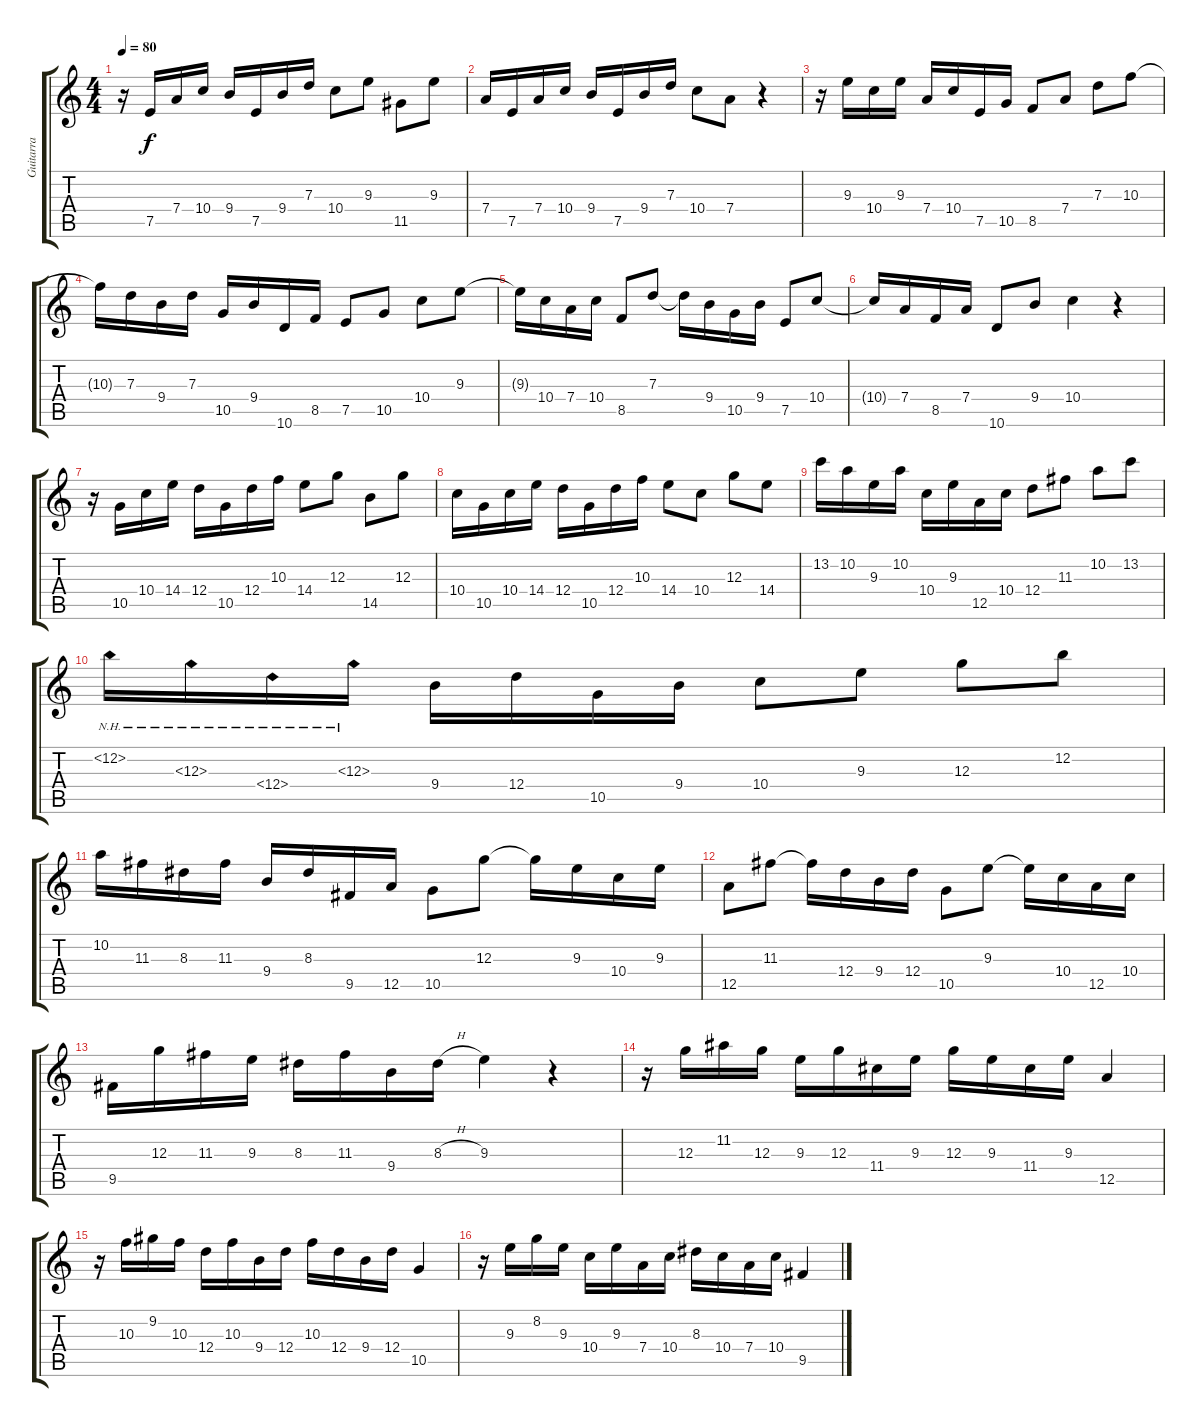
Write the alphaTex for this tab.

\track ("Guitarra" "Guitarra") {instrument overdrivenguitar}
\staff {score tabs}
\tuning (E4 B3 G3 D3 A2 E2) {hide}
\ts (4 4)
\tempo 80
\clef g2
\ks c
r.16{dy f instrument overdrivenguitar} 7.5.16 7.4.16 10.4.16 9.4.16 7.5.16 9.4.16 7.3.16 10.4.8 9.3.8 11.5.8 9.3.8 |
7.4.16 7.5.16 7.4.16 10.4.16 9.4.16 7.5.16 9.4.16 7.3.16 10.4.8 7.4.8 r.4 |
r.16 9.3.16 10.4.16 9.3.16 7.4.16 10.4.16 7.5.16 10.5.16 8.5.8 7.4.8 7.3.8 10.3.8 |
10.3{t}.16 7.3.16 9.4.16 7.3.16 10.5.16 9.4.16 10.6.16 8.5.16 7.5.8 10.5.8 10.4.8 9.3.8 |
9.3{t}.16 10.4.16 7.4.16 10.4.16 8.5.8 7.3.8 7.3{t}.16 9.4.16 10.5.16 9.4.16 7.5.8 10.4.8 |
10.4{t}.16 7.4.16 8.5.16 7.4.16 10.6.8 9.4.8 10.4.4 r.4 |
r.16 10.5.16 10.4.16 14.4.16 12.4.16 10.5.16 12.4.16 10.3.16 14.4.8 12.3.8 14.5.8 12.3.8 |
10.4.16 10.5.16 10.4.16 14.4.16 12.4.16 10.5.16 12.4.16 10.3.16 14.4.8 10.4.8 12.3.8 14.4.8 |
13.2.16 10.2.16 9.3.16 10.2.16 10.4.16 9.3.16 12.5.16 10.4.16 12.4.8 11.3.8 10.2.8 13.2.8 |
12.2{nh}.16 12.3{nh}.16 12.4{nh}.16 12.3{nh}.16 9.4.16 12.4.16 10.5.16 9.4.16 10.4.8 9.3.8 12.3.8 12.2.8 |
10.2.16 11.3.16 8.3.16 11.3.16 9.4.16 8.3.16 9.5.16 12.5.16 10.5.8 12.3.8 12.3{t}.16 9.3.16 10.4.16 9.3.16 |
12.5.8 11.3.8 11.3{t}.16 12.4.16 9.4.16 12.4.16 10.5.8 9.3.8 9.3{t}.16 10.4.16 12.5.16 10.4.16 |
9.5.16 12.3.16 11.3.16 9.3.16 8.3.16 11.3.16 9.4.16 8.3{h}.16 9.3.4 r.4 |
r.16 12.3.16 11.2.16 12.3.16 9.3.16 12.3.16 11.4.16 9.3.16 12.3.16 9.3.16 11.4.16 9.3.16 12.5.4 |
r.16 10.3.16 9.2.16 10.3.16 12.4.16 10.3.16 9.4.16 12.4.16 10.3.16 12.4.16 9.4.16 12.4.16 10.5.4 |
r.16 9.3.16 8.2.16 9.3.16 10.4.16 9.3.16 7.4.16 10.4.16 8.3.16 10.4.16 7.4.16 10.4.16 9.5.4
